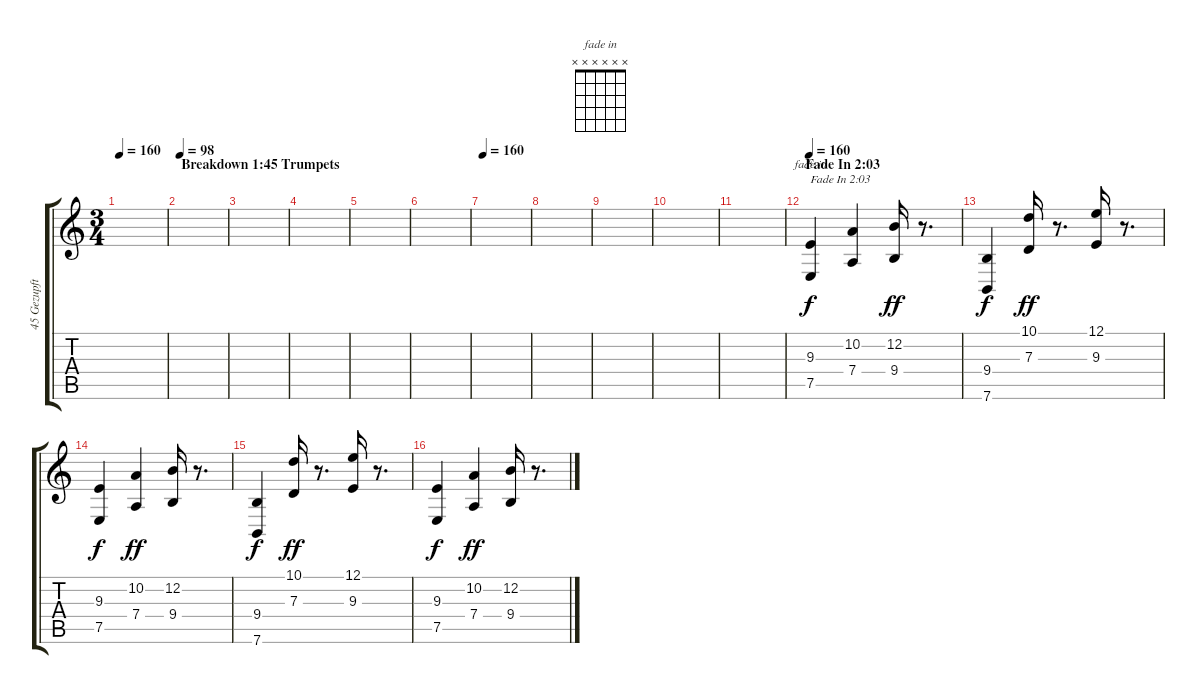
\track ("45 Gezupfte Strings" "45 Gezupft") {instrument pizzicatostrings}
\staff {score tabs}
\tuning (E4 B3 G3 D3 A2 E2) {hide}
\chord ("fade in" x x x x x x)
\ts (3 4)
\tempo 160
\clef g2
\ks c
|
\section ("" "Breakdown 1:45 Trumpets")
\tempo 98
|
|
|
|
|
\tempo 160
|
|
|
|
|
\section ("" "Fade In 2:03")
\tempo 160
(9.3 7.5).4{ch "fade in" txt "Fade In 2:03" volume 5 instrument pizzicatostrings} (10.2 7.4).4 (12.2 9.4).16{dy ff} r.8{d} |
(9.4 7.6).4{dy f} (10.1 7.3).16{dy ff} r.8{d} (12.1 9.3).16 r.8{d} |
(9.3 7.5).4{dy f} (10.2 7.4).4{dy ff} (12.2 9.4).16 r.8{d} |
(9.4 7.6).4{dy f} (10.1 7.3).16{dy ff} r.8{d} (12.1 9.3).16 r.8{d} |
(9.3 7.5).4{dy f} (10.2 7.4).4{dy ff} (12.2 9.4).16 r.8{d}
